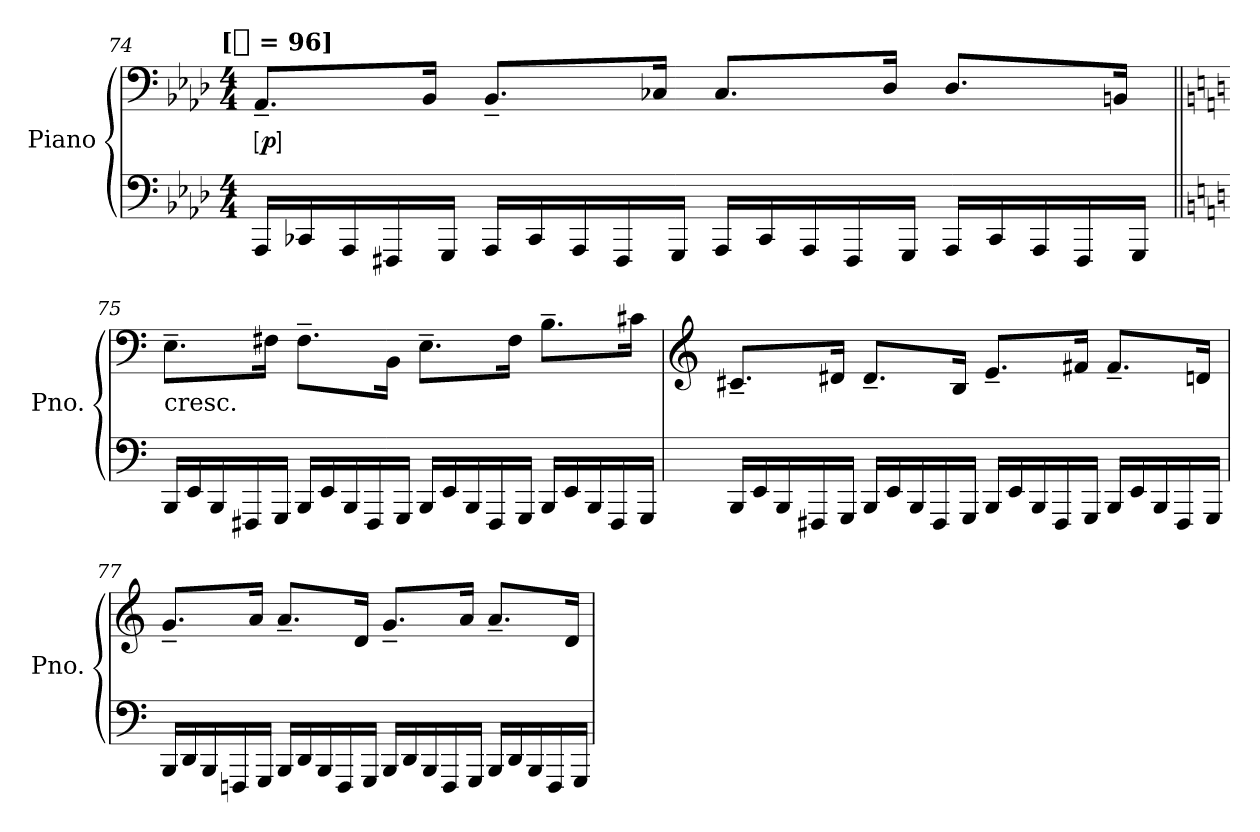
**kern	**kern	**dynam
*part1	*part1	*part1
*staff2	*staff1	*staff1/2
*I"Piano	*	*
*I'Pno.	*	*
*clefF4	*clefF4	*
*k[b-e-a-d-]	*k[b-e-a-d-]	*
*A-:	*A-:	*
!!LO:TX:omd:t=[[quarter] = 96]
*M4/4	*M4/4	*
*MM96	*MM96	*
*Xtuplet	*	*
=74	=74	=74
!	!	!LO:DY:ed=brack
20AAA-LL	8.AA-~L	p
20CC-X	.	.
20AAA-	.	.
20FFF#X	.	.
.	16BB-Jk	.
20GGGJJ	.	.
20AAA-LL	8.BB-~L	.
20CC-	.	.
20AAA-	.	.
20FFF#	.	.
.	16C-XJk	.
20GGGJJ	.	.
20AAA-LL	8.C-L	.
20CC-	.	.
20AAA-	.	.
20FFF#	.	.
.	16D-Jk	.
20GGGJJ	.	.
20AAA-LL	8.D-L	.
20CC-	.	.
20AAA-	.	.
20FFF#	.	.
.	16BBnJk	.
20GGGJJ	.	.
=75||	=75||	=75||
*k[]	*k[]	*
*C:	*C:	*
!	!LO:TX:c:t=cresc.	!
20BBBLL	8.E~L	.
20EE	.	.
20BBB	.	.
20FFF#X	.	.
.	16F#XJk	.
20GGGJJ	.	.
20BBBLL	8.F#~L	.
20EE	.	.
20BBB	.	.
20FFF#	.	.
.	16BBJk	.
20GGGJJ	.	.
20BBBLL	8.E~L	.
20EE	.	.
20BBB	.	.
20FFF#	.	.
.	16F#Jk	.
20GGGJJ	.	.
20BBBLL	8.B~L	.
20EE	.	.
20BBB	.	.
20FFF#	.	.
.	16c#XJk	.
20GGGJJ	.	.
=76	=76	=76
*	*clefG2	*
20BBBLL	8.c#X~L	.
20EE	.	.
20BBB	.	.
20FFF#X	.	.
.	16d#XJk	.
20GGGJJ	.	.
20BBBLL	8.d#~L	.
20EE	.	.
20BBB	.	.
20FFF#	.	.
.	16BJk	.
20GGGJJ	.	.
20BBBLL	8.e~L	.
20EE	.	.
20BBB	.	.
20FFF#	.	.
.	16f#XJk	.
20GGGJJ	.	.
20BBBLL	8.f#~L	.
20EE	.	.
20BBB	.	.
20FFF#	.	.
.	16dnJk	.
20GGGJJ	.	.
=77	=77	=77
20BBBLL	8.g~L	.
20DD	.	.
20BBB	.	.
20FFFn	.	.
.	16aJk	.
20GGGJJ	.	.
20BBBLL	8.a~L	.
20DD	.	.
20BBB	.	.
20FFF	.	.
.	16dJk	.
20GGGJJ	.	.
20BBBLL	8.g~L	.
20DD	.	.
20BBB	.	.
20FFF	.	.
.	16aJk	.
20GGGJJ	.	.
20BBBLL	8.a~L	.
20DD	.	.
20BBB	.	.
20FFF	.	.
.	16dJk	.
20GGGJJ	.	.
=	=	=
*-	*-	*-
